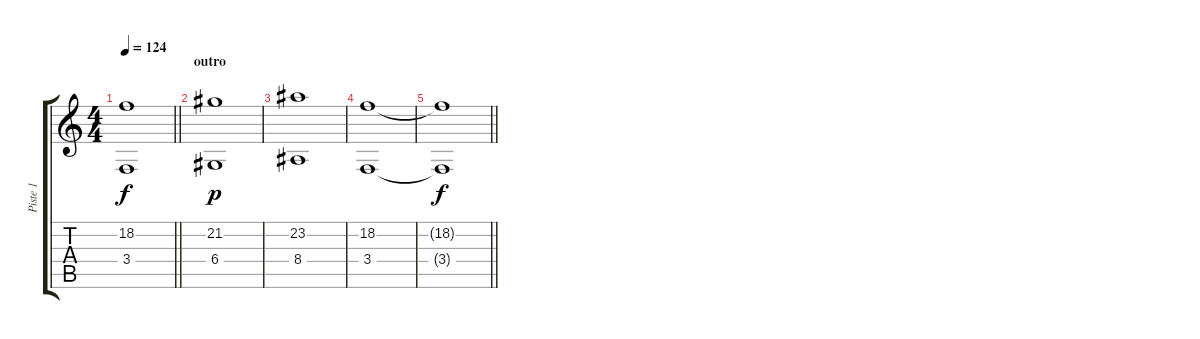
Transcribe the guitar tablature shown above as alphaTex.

\track ("Piste 1" "Piste 1") {instrument stringensemble1}
\staff {score tabs}
\tuning (E4 B3 G3 D3 A2 E2) {hide}
\ts (4 4)
\tempo 124
\clef g2
\barLineRight lightlight
\ks c
(18.2{t} 3.4{t}).1{dy f} |
\section ("" "outro")
(21.2 6.4).1{dy p} |
(23.2 8.4).1 |
(18.2 3.4).1{volume 0} |
\barLineRight lightlight
(18.2{t} 3.4{t}).1{dy f}
